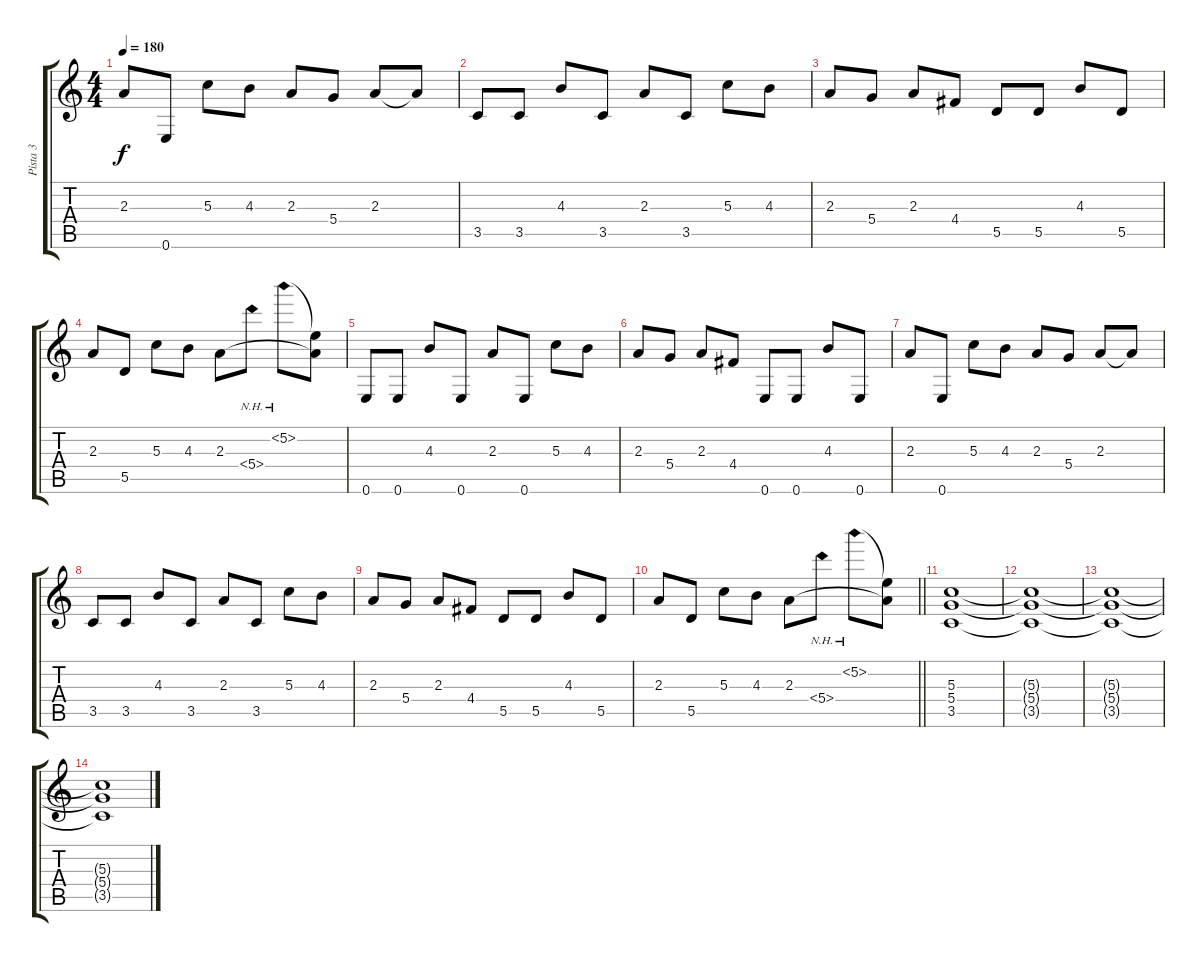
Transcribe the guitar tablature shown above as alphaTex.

\track ("Pista 3" "Pista 3") {instrument distortionguitar}
\staff {score tabs}
\tuning (E4 B3 G3 D3 A2 E2) {hide}
\ts (4 4)
\tempo 180
\clef g2
\ks c
2.3.8{dy f} 0.6.8 5.3.8 4.3.8 2.3.8 5.4.8 2.3.8 2.3{t}.8 |
3.5.8 3.5.8 4.3.8 3.5.8 2.3.8 3.5.8 5.3.8 4.3.8 |
2.3.8 5.4.8 2.3.8 4.4.8 5.5.8 5.5.8 4.3.8 5.5.8 |
2.3.8 5.5.8 5.3.8 4.3.8 2.3.8 5.4{nh}.8 5.2{nh}.8 (5.2{t} 2.3{t}).8 |
0.6.8 0.6.8 4.3.8 0.6.8 2.3.8 0.6.8 5.3.8 4.3.8 |
2.3.8 5.4.8 2.3.8 4.4.8 0.6.8 0.6.8 4.3.8 0.6.8 |
2.3.8 0.6.8 5.3.8 4.3.8 2.3.8 5.4.8 2.3.8 2.3{t}.8 |
3.5.8 3.5.8 4.3.8 3.5.8 2.3.8 3.5.8 5.3.8 4.3.8 |
2.3.8 5.4.8 2.3.8 4.4.8 5.5.8 5.5.8 4.3.8 5.5.8 |
\barLineRight lightlight
2.3.8 5.5.8 5.3.8 4.3.8 2.3.8 5.4{nh}.8 5.2{nh}.8 (5.2{t} 2.3{t}).8 |
\section ("" "")
(5.3 5.4 3.5).1 |
(5.3{t} 5.4{t} 3.5{t}).1 |
(5.3{t} 5.4{t} 3.5{t}).1{volume 0} |
(5.3{t} 5.4{t} 3.5{t}).1
